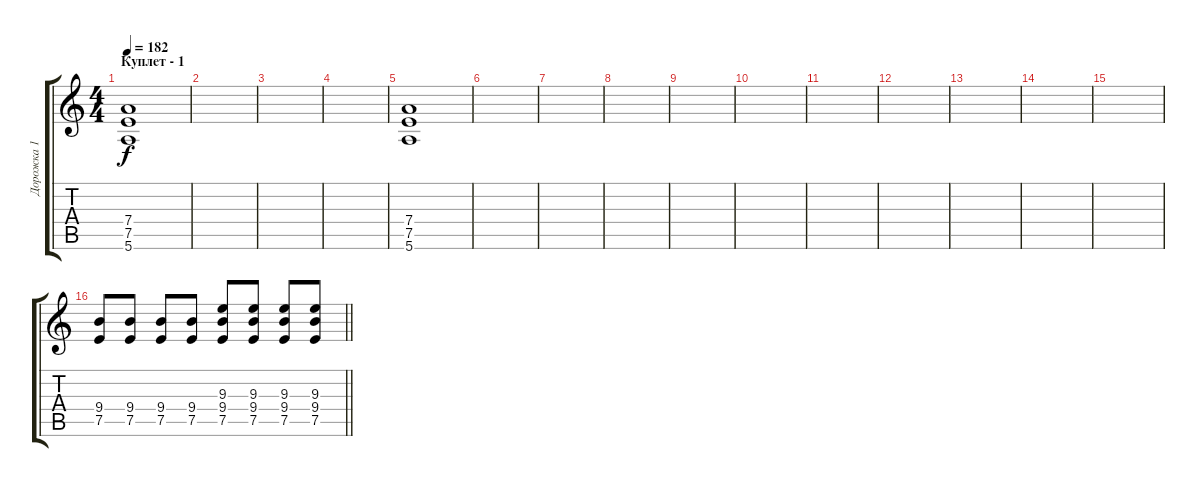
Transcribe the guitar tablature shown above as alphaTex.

\track ("Дорожка 1" "Дорожка 1") {instrument distortionguitar}
\staff {score tabs}
\tuning (E4 B3 G3 D3 A2 E2) {hide}
\ts (4 4)
\section ("" "Куплет - 1")
\tempo 182
\clef g2
\ks c
(7.4 7.5 5.6).1{dy f volume 3} |
|
|
|
(7.4 7.5 5.6).1{volume 3} |
|
|
|
|
|
|
|
|
|
|
\barLineRight lightlight
(9.4 7.5).8{volume 11} (9.4 7.5).8 (9.4 7.5).8 (9.4 7.5).8 (9.3 9.4 7.5).8 (9.3 9.4 7.5).8 (9.3 9.4 7.5).8 (9.3 9.4 7.5).8
